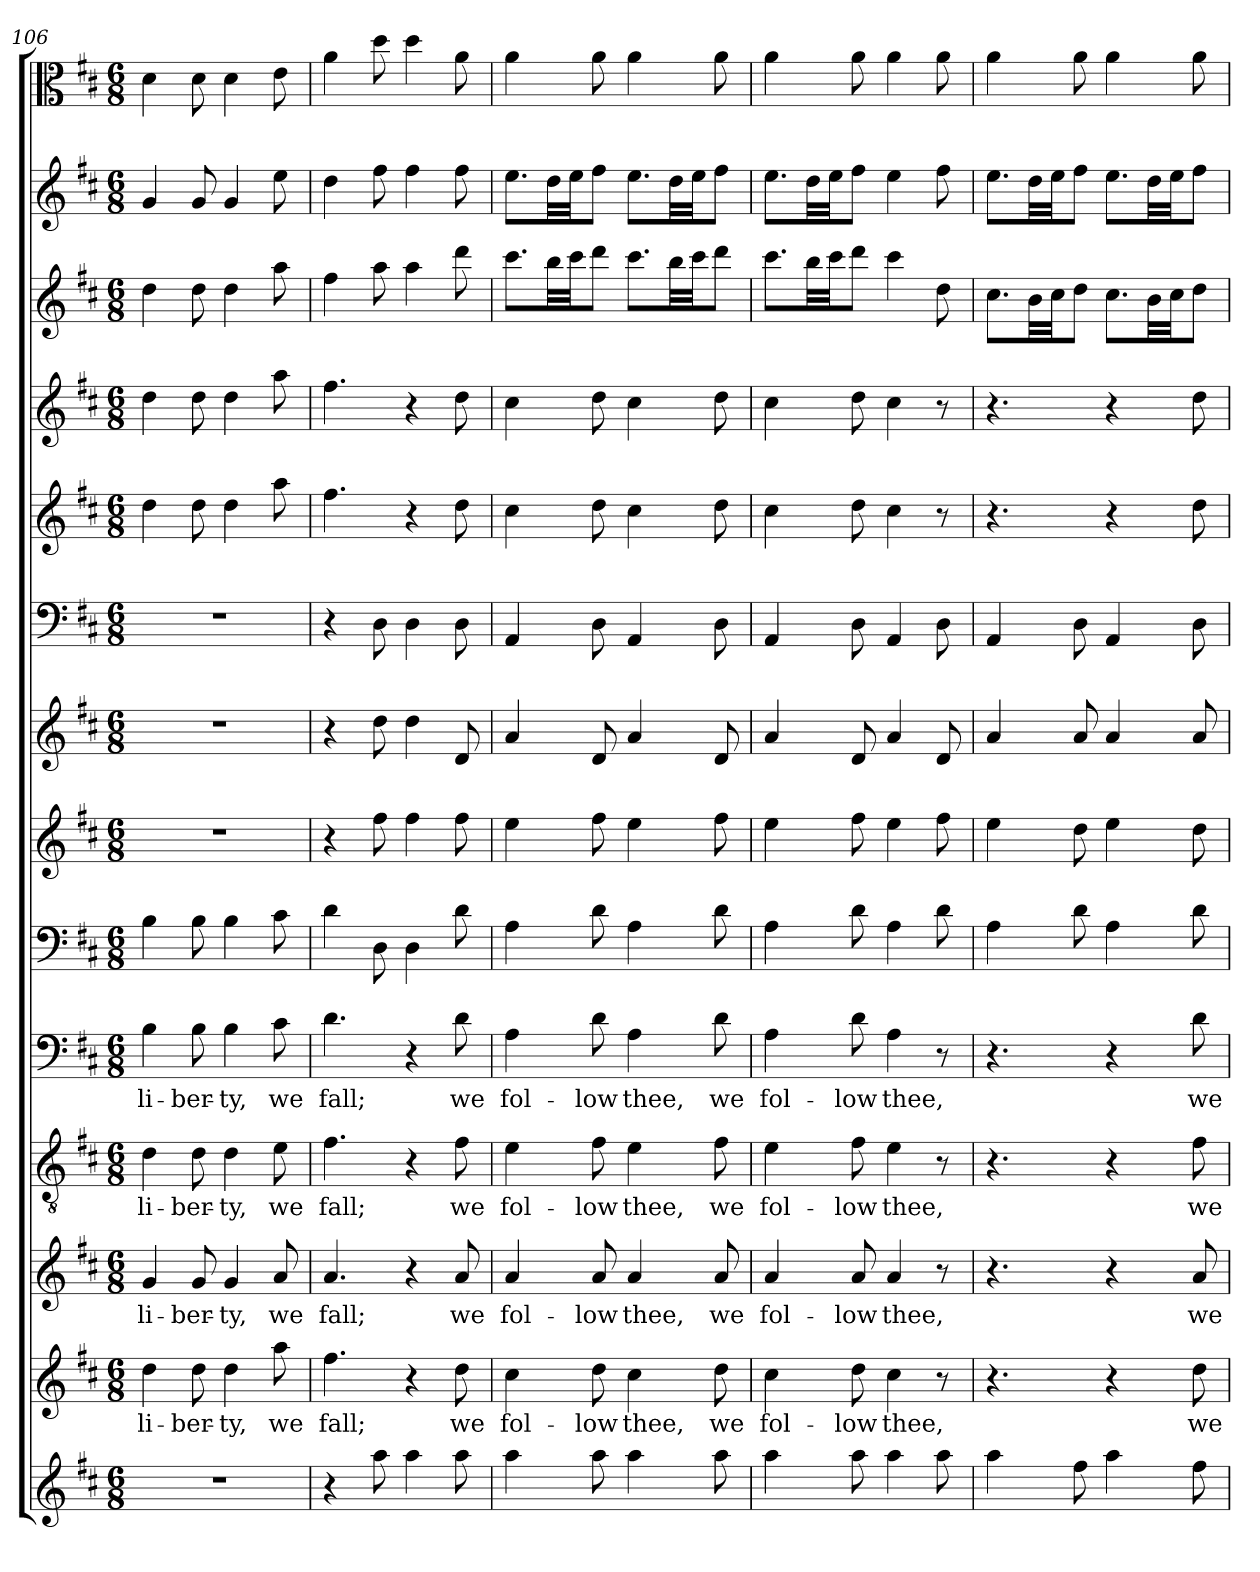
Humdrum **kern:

**kern	**kern	**text	**kern	**text	**kern	**text	**kern	**text	**kern	**kern	**kern	**kern	**kern	**kern	**kern	**kern	**kern
*part14	*part13	*part13	*part12	*part12	*part11	*part11	*part10	*part10	*part9	*part8	*part7	*part6	*part5	*part4	*part3	*part2	*part1
*staff14	*staff13	*staff13	*staff12	*staff12	*staff11	*staff11	*staff10	*staff10	*staff9	*staff8	*staff7	*staff6	*staff5	*staff4	*staff3	*staff2	*staff1
*clefG2	*clefG2	*	*clefG2	*	*clefGv2	*	*clefF4	*	*clefF4	*clefG2	*clefG2	*clefF4	*clefG2	*clefG2	*clefG2	*clefG2	*clefC3
*k[f#c#]	*k[f#c#]	*	*k[f#c#]	*	*k[f#c#]	*	*k[f#c#]	*	*k[f#c#]	*k[f#c#]	*k[f#c#]	*k[f#c#]	*k[f#c#]	*k[f#c#]	*k[f#c#]	*k[f#c#]	*k[f#c#]
*D:	*D:	*	*D:	*	*D:	*	*D:	*	*D:	*D:	*D:	*D:	*D:	*D:	*D:	*D:	*D:
*M6/8	*M6/8	*	*M6/8	*	*M6/8	*	*M6/8	*	*M6/8	*M6/8	*M6/8	*M6/8	*M6/8	*M6/8	*M6/8	*M6/8	*M6/8
=106	=106	=106	=106	=106	=106	=106	=106	=106	=106	=106	=106	=106	=106	=106	=106	=106	=106
2.r	4dd\	li-	4g/	li-	4d\	li-	4B\	li-	4B\	2.r	2.r	2.r	4dd\	4dd\	4dd\	4g/	4d\
.	8dd\	-ber-	8g/	-ber-	8d\	-ber-	8B\	-ber-	8B\	.	.	.	8dd\	8dd\	8dd\	8g/	8d\
.	4dd\	-ty,	4g/	-ty,	4d\	-ty,	4B\	-ty,	4B\	.	.	.	4dd\	4dd\	4dd\	4g/	4d\
.	8aa\	we	8a/	we	8e\	we	8c#\	we	8c#\	.	.	.	8aa\	8aa\	8aa\	8ee\	8e\
=107	=107	=107	=107	=107	=107	=107	=107	=107	=107	=107	=107	=107	=107	=107	=107	=107	=107
4r	4.ff#\	fall;	4.a/	fall;	4.f#\	fall;	4.d\	fall;	4d\	4r	4r	4r	4.ff#\	4.ff#\	4ff#\	4dd\	4a\
8aa\	.	.	.	.	.	.	.	.	8D\	8ff#\	8dd\	8D\	.	.	8aa\	8ff#\	8dd\
4aa\	4r	.	4r	.	4r	.	4r	.	4D\	4ff#\	4dd\	4D\	4r	4r	4aa\	4ff#\	4dd\
8aa\	8dd\	we	8a/	we	8f#\	we	8d\	we	8d\	8ff#\	8d/	8D\	8dd\	8dd\	8ddd\	8ff#\	8a\
=108	=108	=108	=108	=108	=108	=108	=108	=108	=108	=108	=108	=108	=108	=108	=108	=108	=108
4aa\	4cc#\	fol-	4a/	fol-	4e\	fol-	4A\	fol-	4A\	4ee\	4a/	4AA/	4cc#\	4cc#\	8.ccc#\L	8.ee\L	4a\
.	.	.	.	.	.	.	.	.	.	.	.	.	.	.	32bb\LL	32dd\LL	.
.	.	.	.	.	.	.	.	.	.	.	.	.	.	.	32ccc#\JJ	32ee\JJ	.
8aa\	8dd\	-low	8a/	-low	8f#\	-low	8d\	-low	8d\	8ff#\	8d/	8D\	8dd\	8dd\	8ddd\J	8ff#\J	8a\
4aa\	4cc#\	thee,	4a/	thee,	4e\	thee,	4A\	thee,	4A\	4ee\	4a/	4AA/	4cc#\	4cc#\	8.ccc#\L	8.ee\L	4a\
.	.	.	.	.	.	.	.	.	.	.	.	.	.	.	32bb\LL	32dd\LL	.
.	.	.	.	.	.	.	.	.	.	.	.	.	.	.	32ccc#\JJ	32ee\JJ	.
8aa\	8dd\	we	8a/	we	8f#\	we	8d\	we	8d\	8ff#\	8d/	8D\	8dd\	8dd\	8ddd\J	8ff#\J	8a\
=109	=109	=109	=109	=109	=109	=109	=109	=109	=109	=109	=109	=109	=109	=109	=109	=109	=109
4aa\	4cc#\	fol-	4a/	fol-	4e\	fol-	4A\	fol-	4A\	4ee\	4a/	4AA/	4cc#\	4cc#\	8.ccc#\L	8.ee\L	4a\
.	.	.	.	.	.	.	.	.	.	.	.	.	.	.	32bb\LL	32dd\LL	.
.	.	.	.	.	.	.	.	.	.	.	.	.	.	.	32ccc#\JJ	32ee\JJ	.
8aa\	8dd\	-low	8a/	-low	8f#\	-low	8d\	-low	8d\	8ff#\	8d/	8D\	8dd\	8dd\	8ddd\J	8ff#\J	8a\
4aa\	4cc#\	thee,	4a/	thee,	4e\	thee,	4A\	thee,	4A\	4ee\	4a/	4AA/	4cc#\	4cc#\	4ccc#\	4ee\	4a\
8aa\	8r	.	8r	.	8r	.	8r	.	8d\	8ff#\	8d/	8D\	8r	8r	8dd\	8ff#\	8a\
=110	=110	=110	=110	=110	=110	=110	=110	=110	=110	=110	=110	=110	=110	=110	=110	=110	=110
4aa\	4.r	.	4.r	.	4.r	.	4.r	.	4A\	4ee\	4a/	4AA/	4.r	4.r	8.cc#\L	8.ee\L	4a\
.	.	.	.	.	.	.	.	.	.	.	.	.	.	.	32b\LL	32dd\LL	.
.	.	.	.	.	.	.	.	.	.	.	.	.	.	.	32cc#\JJ	32ee\JJ	.
8ff#\	.	.	.	.	.	.	.	.	8d\	8dd\	8a/	8D\	.	.	8dd\J	8ff#\J	8a\
4aa\	4r	.	4r	.	4r	.	4r	.	4A\	4ee\	4a/	4AA/	4r	4r	8.cc#\L	8.ee\L	4a\
.	.	.	.	.	.	.	.	.	.	.	.	.	.	.	32b\LL	32dd\LL	.
.	.	.	.	.	.	.	.	.	.	.	.	.	.	.	32cc#\JJ	32ee\JJ	.
8ff#\	8dd\	we	8a/	we	8f#\	we	8d\	we	8d\	8dd\	8a/	8D\	8dd\	8dd\	8dd\J	8ff#\J	8a\
=	=	=	=	=	=	=	=	=	=	=	=	=	=	=	=	=	=
*-	*-	*-	*-	*-	*-	*-	*-	*-	*-	*-	*-	*-	*-	*-	*-	*-	*-
